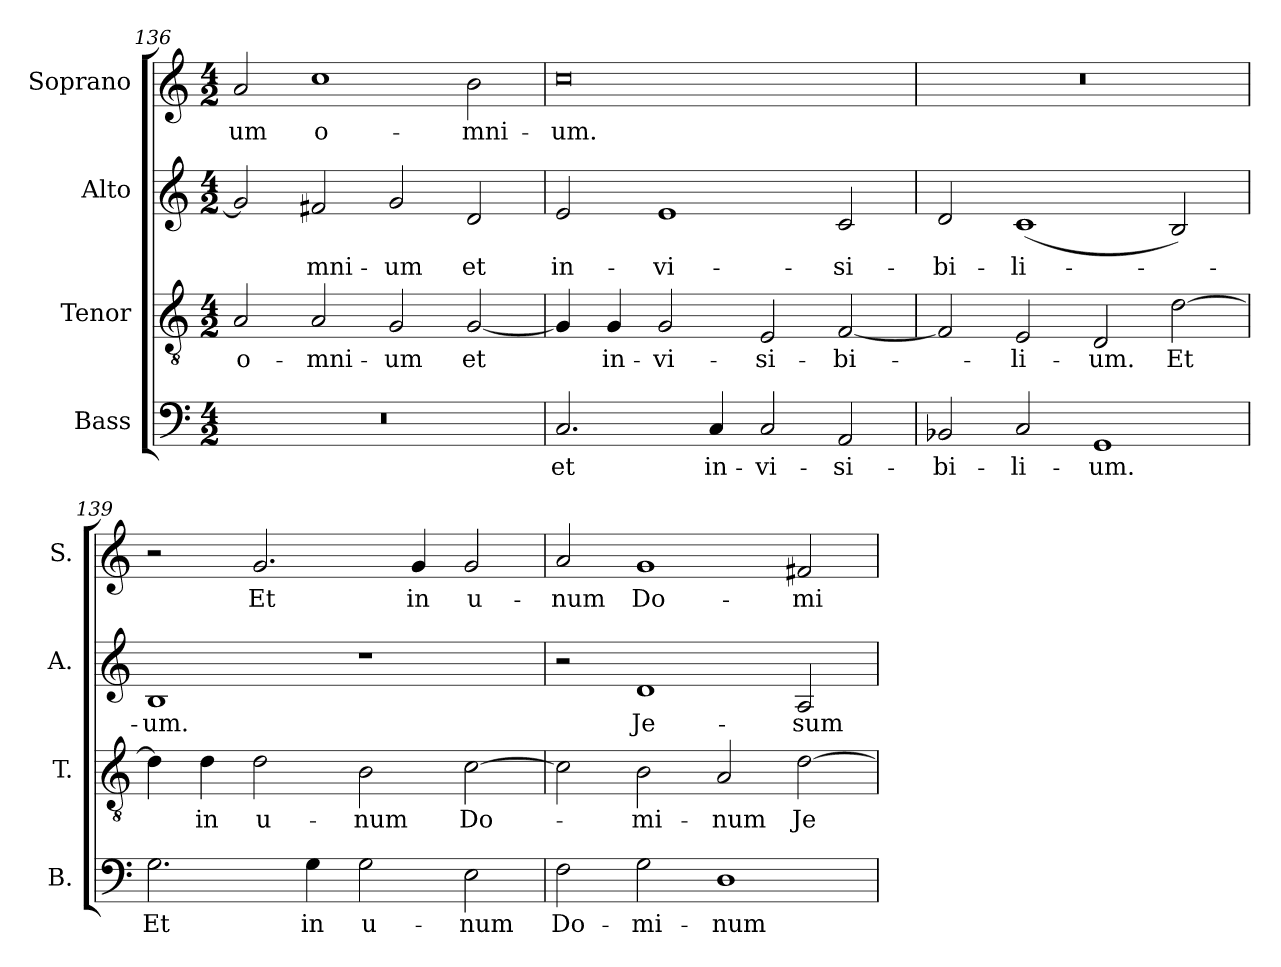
**kern	**text	**kern	**text	**kern	**text	**kern	**text
*part4	*part4	*part3	*part3	*part2	*part2	*part1	*part1
*staff4	*staff4	*staff3	*staff3	*staff2	*staff2	*staff1	*staff1
*I"Bass	*	*I"Tenor	*	*I"Alto	*	*I"Soprano	*
*I'B.	*	*I'T.	*	*I'A.	*	*I'S.	*
*clefF4	*	*clefGv2	*	*clefG2	*	*clefG2	*
*	*	*ITrd7c12	*	*	*	*	*
*k[]	*	*k[]	*	*k[]	*	*k[]	*
*C:	*	*C:	*	*C:	*	*C:	*
*M4/2	*	*M4/2	*	*M4/2	*	*M4/2	*
=136	=136	=136	=136	=136	=136	=136	=136
!LO:N:vis=1	!	!	!	!	!	!	!
!	!	!	!LO:LY:b:color=#000000	!	!	!	!
!	!	!	!	!	!	!	!LO:LY:b:color=#000000
0r	.	2AAi/	o-	2gi/]	.	2ai/	-um
!	!	!	!LO:LY:b:color=#000000	!	!	!	!
!	!	!	!	!	!LO:LY:b:color=#000000	!	!
!	!	!	!	!	!	!	!LO:LY:b:color=#000000
.	.	2AAi/	-mni-	2f#Xi/	-mni-	1cci	o-
!	!	!	!LO:LY:b:color=#000000	!	!	!	!
!	!	!	!	!	!LO:LY:b:color=#000000	!	!
.	.	2GGi/	-um	2gi/	-um	.	.
!	!	!	!LO:LY:b:color=#000000	!	!	!	!
!	!	!	!	!	!LO:LY:b:color=#000000	!	!
!	!	!	!	!	!	!	!LO:LY:b:color=#000000
.	.	[2GGi/	et	2di/	et	2bi\	-mni-
=137	=137	=137	=137	=137	=137	=137	=137
!	!LO:LY:b:color=#000000	!	!	!	!	!	!
!	!	!	!	!	!LO:LY:b:color=#000000	!	!
!	!	!	!	!	!	!	!LO:LY:b:color=#000000
2.Ci/	et	4GGi/]	.	2ei/	in-	0cci	-um.
!	!	!	!LO:LY:b:color=#000000	!	!	!	!
.	.	4GGi/	in-	.	.	.	.
!	!	!	!LO:LY:b:color=#000000	!	!	!	!
!	!	!	!	!	!LO:LY:b:color=#000000	!	!
.	.	2GGi/	-vi-	1ei	-vi-	.	.
!	!LO:LY:b:color=#000000	!	!	!	!	!	!
4Ci/	in-	.	.	.	.	.	.
!	!LO:LY:b:color=#000000	!	!	!	!	!	!
!	!	!	!LO:LY:b:color=#000000	!	!	!	!
2Ci/	-vi-	2EEi/	-si-	.	.	.	.
!	!LO:LY:b:color=#000000	!	!	!	!	!	!
!	!	!	!LO:LY:b:color=#000000	!	!	!	!
!	!	!	!	!	!LO:LY:b:color=#000000	!	!
2AAi/	-si-	[2FFi/	-bi-	2ci/	-si-	.	.
=138	=138	=138	=138	=138	=138	=138	=138
!	!LO:LY:b:color=#000000	!	!	!	!	!	!
!	!	!	!	!	!LO:LY:b:color=#000000	!LO:N:vis=1	!
2BB-Xi/	-bi-	2FFi/]	.	2di/	-bi-	0r	.
!	!LO:LY:b:color=#000000	!	!	!	!	!	!
!	!	!	!LO:LY:b:color=#000000	!	!	!	!
!	!	!	!	!	!LO:LY:b:color=#000000	!	!
2Ci/	-li-	2EEi/	-li-	(1ci	-li-	.	.
!	!LO:LY:b:color=#000000	!	!	!	!	!	!
!	!	!	!LO:LY:b:color=#000000	!	!	!	!
1GGi	-um.	2DDi/	-um.	.	.	.	.
!	!	!	!LO:LY:b:color=#000000	!	!	!	!
.	.	[2Di\	Et	2Bi/)	.	.	.
=139	=139	=139	=139	=139	=139	=139	=139
!	!LO:LY:b:color=#000000	!	!	!	!	!	!
!	!	!	!	!	!LO:LY:b:color=#000000	!	!
2.Gi\	Et	4Di\]	.	1Bi	-um.	2r	.
!	!	!	!LO:LY:b:color=#000000	!	!	!	!
.	.	4Di\	in	.	.	.	.
!	!	!	!LO:LY:b:color=#000000	!	!	!	!
!	!	!	!	!	!	!	!LO:LY:b:color=#000000
.	.	2Di\	u-	.	.	2.gi/	Et
!	!LO:LY:b:color=#000000	!	!	!	!	!	!
4Gi\	in	.	.	.	.	.	.
!	!LO:LY:b:color=#000000	!	!	!	!	!	!
!	!	!	!LO:LY:b:color=#000000	!	!	!	!
2Gi\	u-	2BBi\	-num	1r	.	.	.
!	!	!	!	!	!	!	!LO:LY:b:color=#000000
.	.	.	.	.	.	4gi/	in
!	!LO:LY:b:color=#000000	!	!	!	!	!	!
!	!	!	!LO:LY:b:color=#000000	!	!	!	!
!	!	!	!	!	!	!	!LO:LY:b:color=#000000
2Ei\	-num	[2Ci\	Do-	.	.	2gi/	u-
=140	=140	=140	=140	=140	=140	=140	=140
!	!LO:LY:b:color=#000000	!	!	!	!	!	!
!	!	!	!	!	!	!	!LO:LY:b:color=#000000
2Fi\	Do-	2Ci\]	.	2r	.	2ai/	-num
!	!LO:LY:b:color=#000000	!	!	!	!	!	!
!	!	!	!LO:LY:b:color=#000000	!	!	!	!
!	!	!	!	!	!LO:LY:b:color=#000000	!	!
!	!	!	!	!	!	!	!LO:LY:b:color=#000000
2Gi\	-mi-	2BBi\	-mi-	1di	Je-	1gi	Do-
!	!LO:LY:b:color=#000000	!	!	!	!	!	!
!	!	!	!LO:LY:b:color=#000000	!	!	!	!
1Di	-num	2AAi/	-num	.	.	.	.
!	!	!	!LO:LY:b:color=#000000	!	!	!	!
!	!	!	!	!	!LO:LY:b:color=#000000	!	!
!	!	!	!	!	!	!	!LO:LY:b:color=#000000
.	.	[2Di\	Je-	2Ai/	-sum	2f#Xi/	-mi-
=	=	=	=	=	=	=	=
*-	*-	*-	*-	*-	*-	*-	*-
